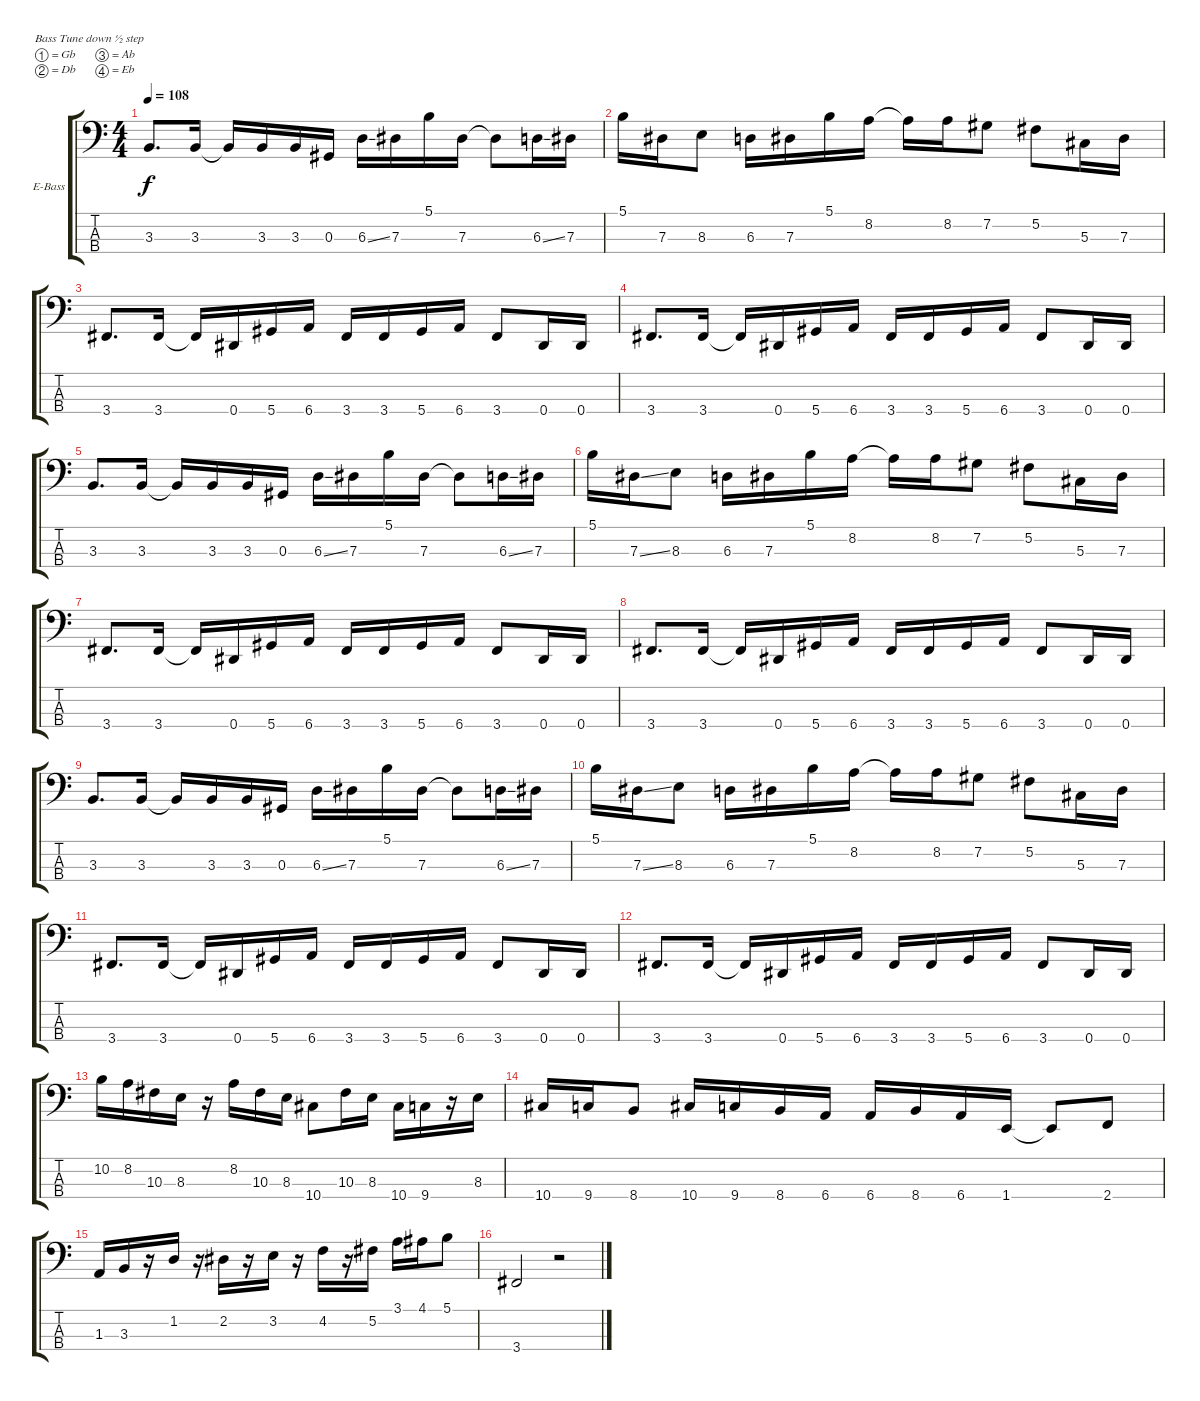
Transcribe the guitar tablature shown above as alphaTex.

\bracketExtendMode groupsimilarinstruments
\firstSystemTrackNameOrientation horizontal
\otherSystemsTrackNameOrientation horizontal
\track ("Bass - Pat" "E-Bass") {instrument electricbasspick}
\staff {score tabs}
\tuning (Gb2 Db2 Ab1 Eb1)
\ts (4 4)
\tempo 108
\clef f4
\ks c
3.3.8{d dy f} 3.3.16 3.3{t}.16 3.3.16 3.3.16 0.3.16 6.3{ss}.16 7.3.16 5.1.16 7.3.16 7.3{t}.8 6.3{ss}.16 7.3.16 |
5.1.16 7.3.16 8.3.8 6.3.16 7.3.16 5.1.16 8.2.16 8.2{t}.16 8.2.16 7.2.8 5.2.8 5.3.16 7.3.16 |
3.4.8{d} 3.4.16 3.4{t}.16 0.4.16 5.4.16 6.4.16 3.4.16 3.4.16 5.4.16 6.4.16 3.4.8 0.4.16 0.4.16 |
3.4.8{d} 3.4.16 3.4{t}.16 0.4.16 5.4.16 6.4.16 3.4.16 3.4.16 5.4.16 6.4.16 3.4.8 0.4.16 0.4.16 |
3.3.8{d} 3.3.16 3.3{t}.16 3.3.16 3.3.16 0.3.16 6.3{ss}.16 7.3.16 5.1.16 7.3.16 7.3{t}.8 6.3{ss}.16 7.3.16 |
5.1.16 7.3{ss}.16 8.3.8 6.3.16 7.3.16 5.1.16 8.2.16 8.2{t}.16 8.2.16 7.2.8 5.2.8 5.3.16 7.3.16 |
3.4.8{d} 3.4.16 3.4{t}.16 0.4.16 5.4.16 6.4.16 3.4.16 3.4.16 5.4.16 6.4.16 3.4.8 0.4.16 0.4.16 |
3.4.8{d} 3.4.16 3.4{t}.16 0.4.16 5.4.16 6.4.16 3.4.16 3.4.16 5.4.16 6.4.16 3.4.8 0.4.16 0.4.16 |
3.3.8{d} 3.3.16 3.3{t}.16 3.3.16 3.3.16 0.3.16 6.3{ss}.16 7.3.16 5.1.16 7.3.16 7.3{t}.8 6.3{ss}.16 7.3.16 |
5.1.16 7.3{ss}.16 8.3.8 6.3.16 7.3.16 5.1.16 8.2.16 8.2{t}.16 8.2.16 7.2.8 5.2.8 5.3.16 7.3.16 |
3.4.8{d} 3.4.16 3.4{t}.16 0.4.16 5.4.16 6.4.16 3.4.16 3.4.16 5.4.16 6.4.16 3.4.8 0.4.16 0.4.16 |
3.4.8{d} 3.4.16 3.4{t}.16 0.4.16 5.4.16 6.4.16 3.4.16 3.4.16 5.4.16 6.4.16 3.4.8 0.4.16 0.4.16 |
10.2.16 8.2.16 10.3.16 8.3.16 r.16 8.2.16 10.3.16 8.3.16 10.4.8 10.3.16 8.3.16 10.4.16 9.4.16 r.16 8.3.16 |
10.4.16 9.4.16 8.4.8 10.4.16 9.4.16 8.4.16 6.4.16 6.4.16 8.4.16 6.4.16 1.4.16 1.4{t}.8 2.4.8 |
1.3.16 3.3.16 r.16 1.2.16 r.16 2.2.16 r.16 3.2.16 r.16 4.2.16 r.16 5.2.16 3.1.16 4.1.16 5.1.8 |
3.4.2 r.2
